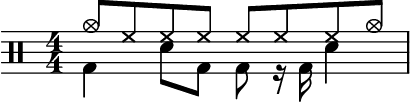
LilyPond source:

#(ly:set-option 'crop #t)
\version "2.24.4"
\header { 
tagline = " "
}

\drums {
    \numericTimeSignature
    \time 4/4
    <<{
        cymc8 \repeat unfold 6 hh8 cymc8
    }
    \\ {
        bd4 sn8 bd8 bd8 r16 bd16 sn4
    }>>
}